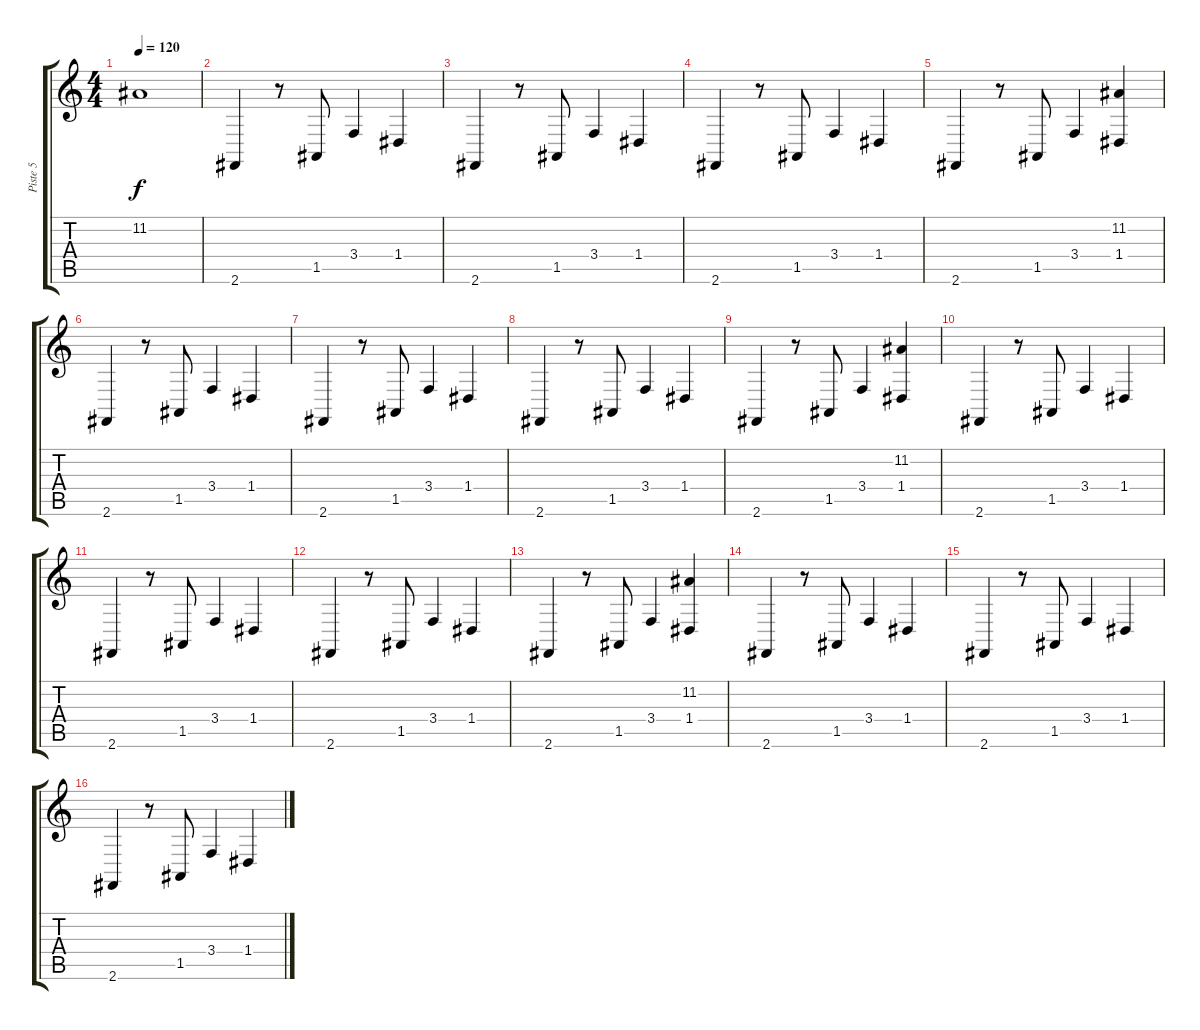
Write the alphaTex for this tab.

\track ("Piste 5" "Piste 5") {instrument sopranosax}
\staff {score tabs}
\tuning (E4 B3 G3 D3 A2 E2) {hide}
\ts (4 4)
\tempo 120
\clef g2
\ks c
11.2{t}.1{dy f} |
2.6.4{volume 16} r.8 1.5.8 3.4.4 1.4.4 |
2.6.4 r.8 1.5.8 3.4.4 1.4.4 |
2.6.4 r.8 1.5.8 3.4.4 1.4.4 |
2.6.4 r.8 1.5.8 3.4.4 (11.2 1.4).4 |
2.6.4 r.8 1.5.8 3.4.4 1.4.4 |
2.6.4 r.8 1.5.8 3.4.4 1.4.4 |
2.6.4 r.8 1.5.8 3.4.4 1.4.4 |
2.6.4 r.8 1.5.8 3.4.4 (11.2 1.4).4 |
2.6.4 r.8 1.5.8 3.4.4 1.4.4 |
2.6.4 r.8 1.5.8 3.4.4 1.4.4 |
2.6.4 r.8 1.5.8 3.4.4 1.4.4 |
2.6.4 r.8 1.5.8 3.4.4 (11.2 1.4).4 |
2.6.4 r.8 1.5.8 3.4.4 1.4.4 |
2.6.4 r.8 1.5.8 3.4.4 1.4.4 |
2.6.4 r.8 1.5.8 3.4.4 1.4.4
